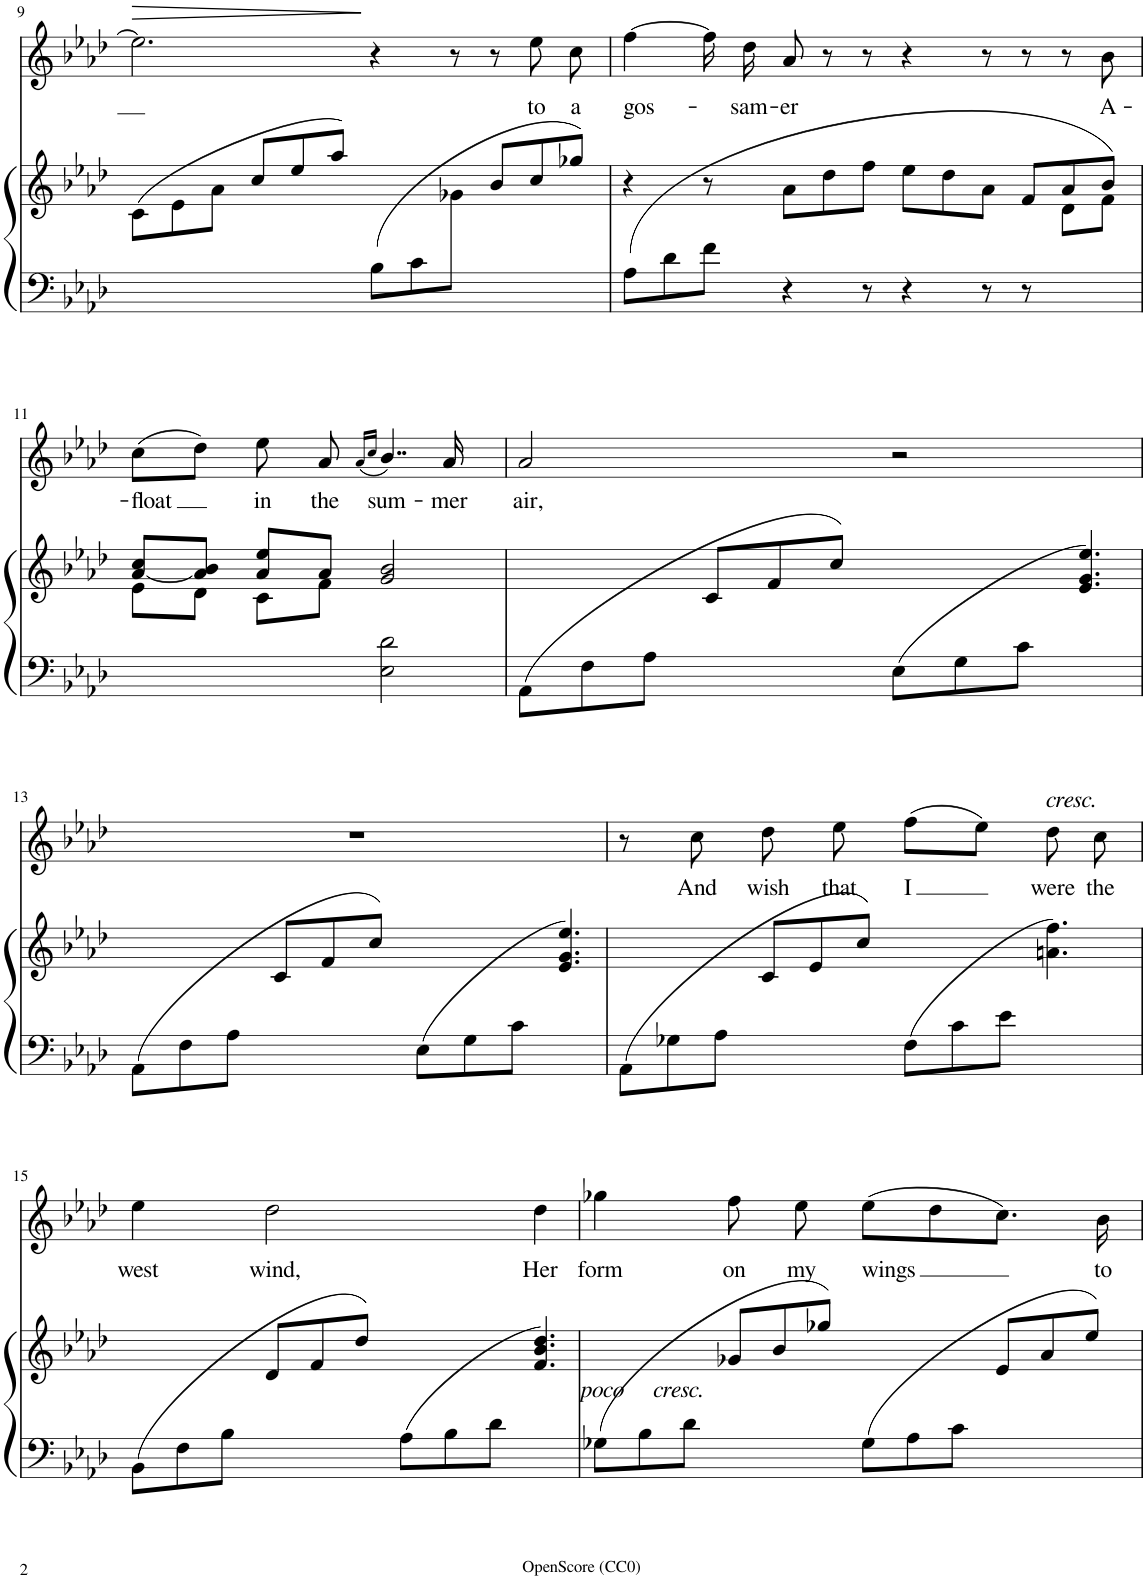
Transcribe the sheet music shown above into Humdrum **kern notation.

**kern	**kern	**kern	**text	**dynam
*part2	*part2	*part1	*part1	*part1
*staff3	*staff2	*staff1	*staff1	*staff1
*I"Piano	*	*I"Voice	*	*
*I'Pno	*	*	*	*
!!LO:PB:g=z
*clefF4	*clefG2	*clefG2	*	*
*k[b-e-a-d-]	*k[b-e-a-d-]	*k[b-e-a-d-]	*	*
*M12/8	*M12/8	*M12/8	*	*
=9	=9	=9	=9	=9
*^	*	*	*	*
*	*	*Xtuplet	*	*	*
!	!	!	!	!	!LO:HP:b
2ryy	1.ryy	(12c\L	3.ee-\]	.	>
.	.	12e-\	.	.	.
.	.	12a-\J	.	.	.
.	.	12cc/L	.	.	.
.	.	12ee-/	.	.	.
.	.	12aa-/J)	.	.	.
*Xtuplet	*	*	*Xtuplet	*	*
(12B-\L	.	6ryy	6r	.	]
12c\	.	.	.	.	.
6%5ryy	.	12g-X\J	12r	.	.
.	.	12b-/L	12r	.	.
!	!	!	!	!LO:LY:b	!
.	.	12cc/	12ee-\	to	.
!	!	!	!	!LO:LY:b	!
.	.	12gg-X/J)	12cc\	a	.
.	.	2ryy	2ryy	.	.
*v	*v	*	*	*	*
=10	=10	=10	=10	=10
*	*^	*	*	*
!	!	!	!	!LO:LY:b	!
(12A-\L	4r	6%5ryy	[6ff\	gos-	.
12d-\	.	.	.	.	.
12f\J	.	.	24ff\]	.	.
!	!	!	!	!LO:LY:b	!
.	.	.	24dd-\	-sam-	.
!	!	!	!	!LO:LY:b	!
4r	12a-\L	.	12a-/	-er	.
.	12dd-\	.	12r	.	.
.	12ff\J	.	12r	.	.
4r	12ee-\L	.	6r	.	.
.	12dd-\	.	.	.	.
.	12a-\J	.	12r	.	.
12r	12f/L	.	12r	.	.
6ryy	12a-/	12d-\L	12r	.	.
!	!	!	!	!LO:LY:b	!
.	(12b-/J	12f\J	12b-\	A-	.
!!LO:LB:g=z
=11	=11	=11	=11	=11	=11
!	!	!	!	!LO:LY:b	!
2ryy	[8a-/ 8cc/L	8e-\L	(8cc\L	-float	.
.	8a-/] 8b-/J	8d-\J	8dd-\J)	.	.
!	!	!	!	!LO:LY:b	!
.	8a-/ 8ee-/L	8c\L	8ee-\	in	.
!	!	!	!	!LO:LY:b	!
.	8a-/J	8f\J	8a-/	the	.
.	.	.	(16qa-/LL	.	.
.	.	.	16qcc/JJ	.	.
!	!	!	!	!LO:LY:b	!
2E-\ 2d-\	2g/ 2b-/	2ryy	4..b-/)	sum-	.
!	!	!	!	!LO:LY:b	!
.	.	.	16a-/	-mer	.
=12	=12	=12	=12	=12	=12
!	!	!	!	!LO:LY:b	!
12AA-\L	1.ryy	4ryy	2a-/	air,	.
12F\	.	.	.	.	.
12A-\J	.	.	.	.	.
4ryy	.	12c/L	.	.	.
.	.	12f/	.	.	.
.	.	12cc/J)	.	.	.
(12E-\L	.	4ryy	2r	.	.
12G\	.	.	.	.	.
12c\J	.	.	.	.	.
2.ryy	.	6.e-/ 6.g/ 6.ee-/)	.	.	.
.	.	2ryy	2ryy	.	.
*	*v	*v	*	*	*
!!LO:LB:g=z
=13	=13	=13	=13	=13
*^	*	*	*	*
(12AA-\L	1.ryy	4ryy	1.r	.	.
12F\	.	.	.	.	.
12A-\J	.	.	.	.	.
4ryy	.	12c/L	.	.	.
.	.	12f/	.	.	.
.	.	12cc/J)	.	.	.
(12E-\L	.	4ryy	.	.	.
12G\	.	.	.	.	.
12c\J	.	.	.	.	.
2.ryy	.	6.e-/ 6.g/ 6.ee-/)	.	.	.
.	.	2ryy	.	.	.
=14	=14	=14	=14	=14	=14
(12AA-\L	1.ryy	4ryy	8r	.	.
12G-X\	.	.	.	.	.
!	!	!	!	!LO:LY:b	!
.	.	.	8cc\	And	.
12A-\J	.	.	.	.	.
!	!	!	!	!LO:LY:b	!
4ryy	.	12c/L	8dd-\	wish	.
.	.	12e-/	.	.	.
!	!	!	!	!LO:LY:b	!
.	.	.	8ee-\	that	.
.	.	12cc/J)	.	.	.
!	!	!	!	!LO:LY:b	!
(12F\L	.	4ryy	(8ff\L	I	.
12c\	.	.	.	.	.
.	.	.	8ee-\J)	.	.
12e-\J	.	.	.	.	.
!	!	!	!LO:TX:a:i:t=cresc.	!	!
!	!	!	!	!LO:LY:b	!
2.ryy	.	6.an\ 6.ff\)	8dd-\	were	.
!	!	!	!	!LO:LY:b	!
.	.	.	8cc\	the	.
.	.	2ryy	2ryy	.	.
!!LO:LB:g=z
=15	=15	=15	=15	=15	=15
!	!	!	!	!LO:LY:b	!
(12BB-\L	1.ryy	4ryy	4ee-\	west	.
12F\	.	.	.	.	.
12B-\J	.	.	.	.	.
!	!	!	!	!LO:LY:b	!
4ryy	.	12d-/L	2dd-\	wind,	.
.	.	12f/	.	.	.
.	.	12dd-/J)	.	.	.
(12A-\L	.	4ryy	.	.	.
12B-\	.	.	.	.	.
12d-\J	.	.	.	.	.
!	!	!	!	!LO:LY:b	!
2.ryy	.	6.f/ 6.b-/ 6.dd-/)	4dd-\	Her	.
.	.	2ryy	2ryy	.	.
=16	=16	=16	=16	=16	=16
!	!	!LO:TX:b:i:t=poco     cresc.	!	!	!
!	!	!	!	!LO:LY:b	!
(12G-X\L	1.ryy	4ryy	4gg-X\	form	.
12B-\	.	.	.	.	.
12d-\J	.	.	.	.	.
!	!	!	!	!LO:LY:b	!
4ryy	.	12g-X/L	8ff\	on	.
.	.	12b-/	.	.	.
!	!	!	!	!LO:LY:b	!
.	.	.	8ee-\	my	.
.	.	12gg-X/J)	.	.	.
!	!	!	!	!LO:LY:b	!
(12G-\L	.	4ryy	(8ee-\L	wings	.
12A-\	.	.	.	.	.
.	.	.	8dd-\	.	.
12c\J	.	.	.	.	.
2.ryy	.	12e-/L	8.cc\J)	.	.
.	.	12a-/	.	.	.
.	.	12ee-/J)	.	.	.
!	!	!	!	!LO:LY:b	!
.	.	.	16b-\	to	.
.	.	2ryy	2ryy	.	.
*v	*v	*	*	*	*
=	=	=	=	=
*-	*-	*-	*-	*-
